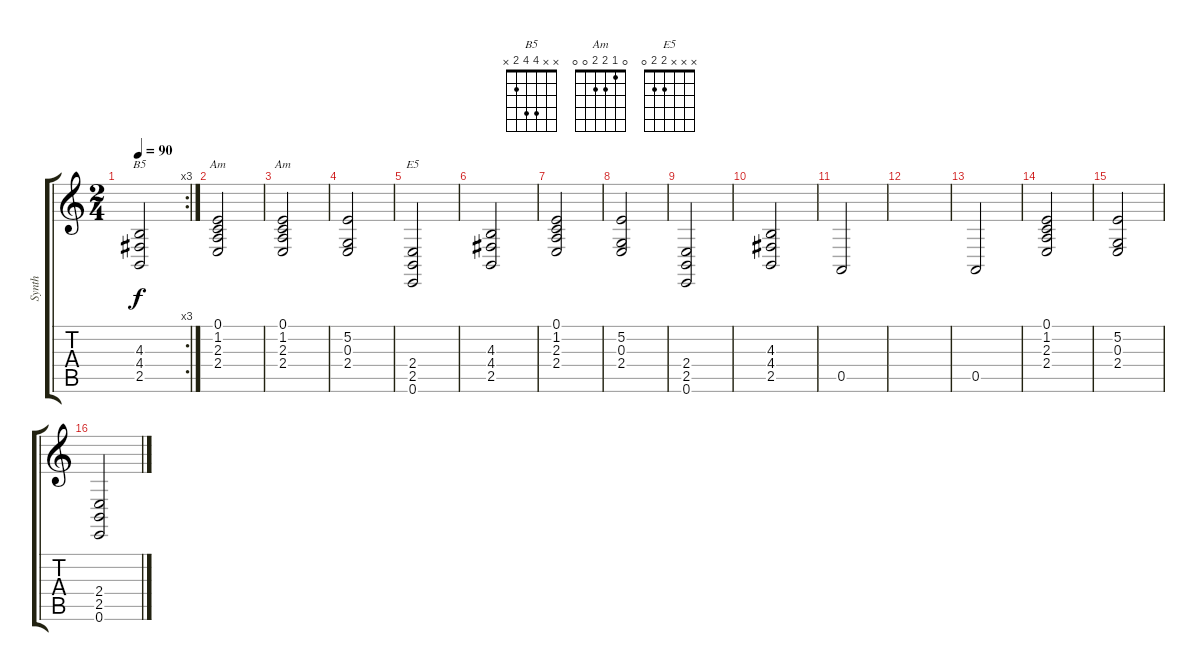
\track ("Synth" "Synth") {instrument stringensemble1}
\staff {score tabs}
\tuning (E4 B3 G3 D3 A2 E2) {hide}
\chord ("B5" x x 4 4 2 x)
\chord ("Am" 0 1 2 2 x x)
\chord ("Am" 0 1 2 2 0 0)
\chord ("E5" x x x 2 2 0)
\rc 3
\ts (2 4)
\tempo 90
\clef g2
\ks c
(4.3 4.4 2.5).2{ch "B5" dy f} |
(0.1 1.2 2.3 2.4).2{ch "Am"} |
(0.1 1.2 2.3 2.4).2{ch "Am"} |
(5.2 0.3 2.4).2 |
(2.4 2.5 0.6).2{ch "E5"} |
(4.3 4.4 2.5).2 |
(0.1 1.2 2.3 2.4).2 |
(5.2 0.3 2.4).2 |
(2.4 2.5 0.6).2 |
(4.3 4.4 2.5).2 |
0.5.2 |
|
0.5.2 |
(0.1 1.2 2.3 2.4).2 |
(5.2 0.3 2.4).2 |
(2.4 2.5 0.6).2
